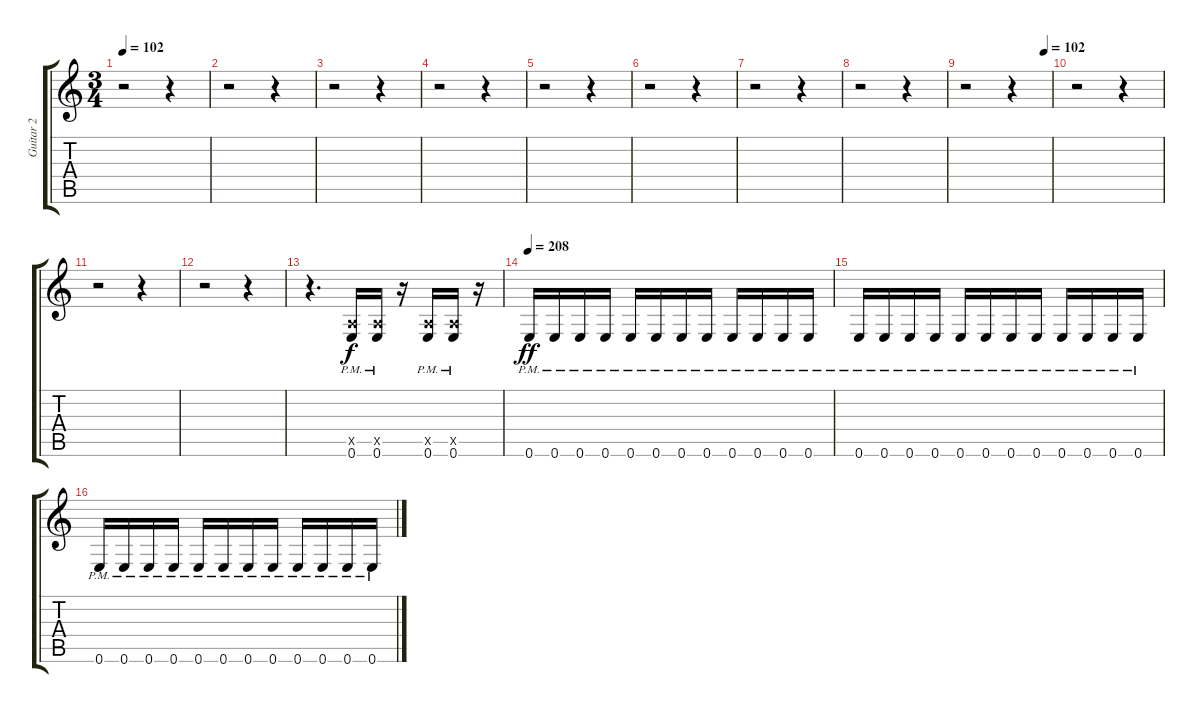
\track ("Guitar 2" "Guitar 2") {instrument overdrivenguitar}
\staff {score tabs}
\tuning (E4 B3 G3 D3 A2 E2) {hide}
\ts (3 4)
\tempo 102
\clef g2
\ks c
r.2{dy f} r.4 |
r.2 r.4 |
r.2 r.4 |
r.2 r.4 |
r.2 r.4 |
r.2 r.4 |
r.2 r.4 |
r.2 r.4 |
\tempo (102 0.9166666666666666)
r.2 r.4 |
r.2 r.4 |
r.2 r.4 |
r.2 r.4 |
r.4{d} (0.5{x} 0.6{pm}).16 (0.5{x} 0.6{pm}).16 r.16 (0.5{x} 0.6{pm}).16 (0.5{x} 0.6{pm}).16 r.16 |
\tempo 208
0.6{pm}.16{dy ff} 0.6{pm}.16 0.6{pm}.16 0.6{pm}.16 0.6{pm}.16 0.6{pm}.16 0.6{pm}.16 0.6{pm}.16 0.6{pm}.16 0.6{pm}.16 0.6{pm}.16 0.6{pm}.16 |
0.6{pm}.16 0.6{pm}.16 0.6{pm}.16 0.6{pm}.16 0.6{pm}.16 0.6{pm}.16 0.6{pm}.16 0.6{pm}.16 0.6{pm}.16 0.6{pm}.16 0.6{pm}.16 0.6{pm}.16 |
0.6{pm}.16 0.6{pm}.16 0.6{pm}.16 0.6{pm}.16 0.6{pm}.16 0.6{pm}.16 0.6{pm}.16 0.6{pm}.16 0.6{pm}.16 0.6{pm}.16 0.6{pm}.16 0.6{pm}.16
